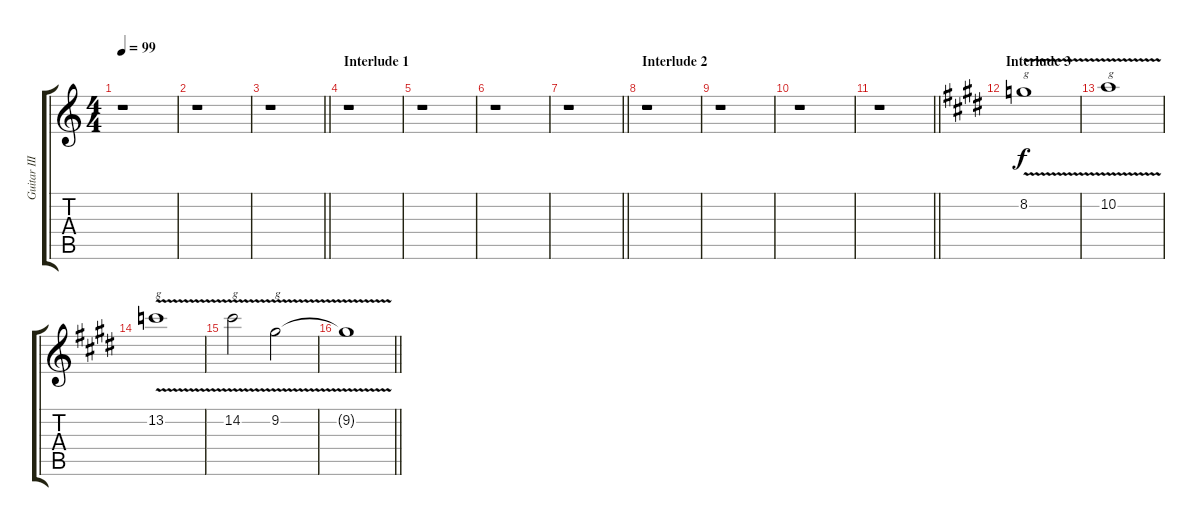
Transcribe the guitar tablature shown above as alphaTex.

\track ("Guitar III" "Guitar III") {instrument distortionguitar}
\staff {score tabs}
\tuning (E4 B3 G3 D3 A2 E2) {hide}
\ts (4 4)
\tempo 99
\clef g2
\ks c
r.1{dy f} |
r.1 |
\barLineRight lightlight
r.1 |
\section ("" "Interlude 1")
r.1 |
r.1 |
r.1 |
\barLineRight lightlight
r.1 |
\section ("" "Interlude 2")
r.1 |
r.1 |
r.1 |
\barLineRight lightlight
r.1 |
\section ("" "Interlude 3")
\ks c#minor
8.2{v}.1{txt "g"} |
10.2{v}.1{txt "g"} |
13.2{v}.1{txt "g"} |
14.2{v}.2{txt "g"} 9.2{v}.2{txt "g"} |
\barLineRight lightlight
9.2{t}.1
